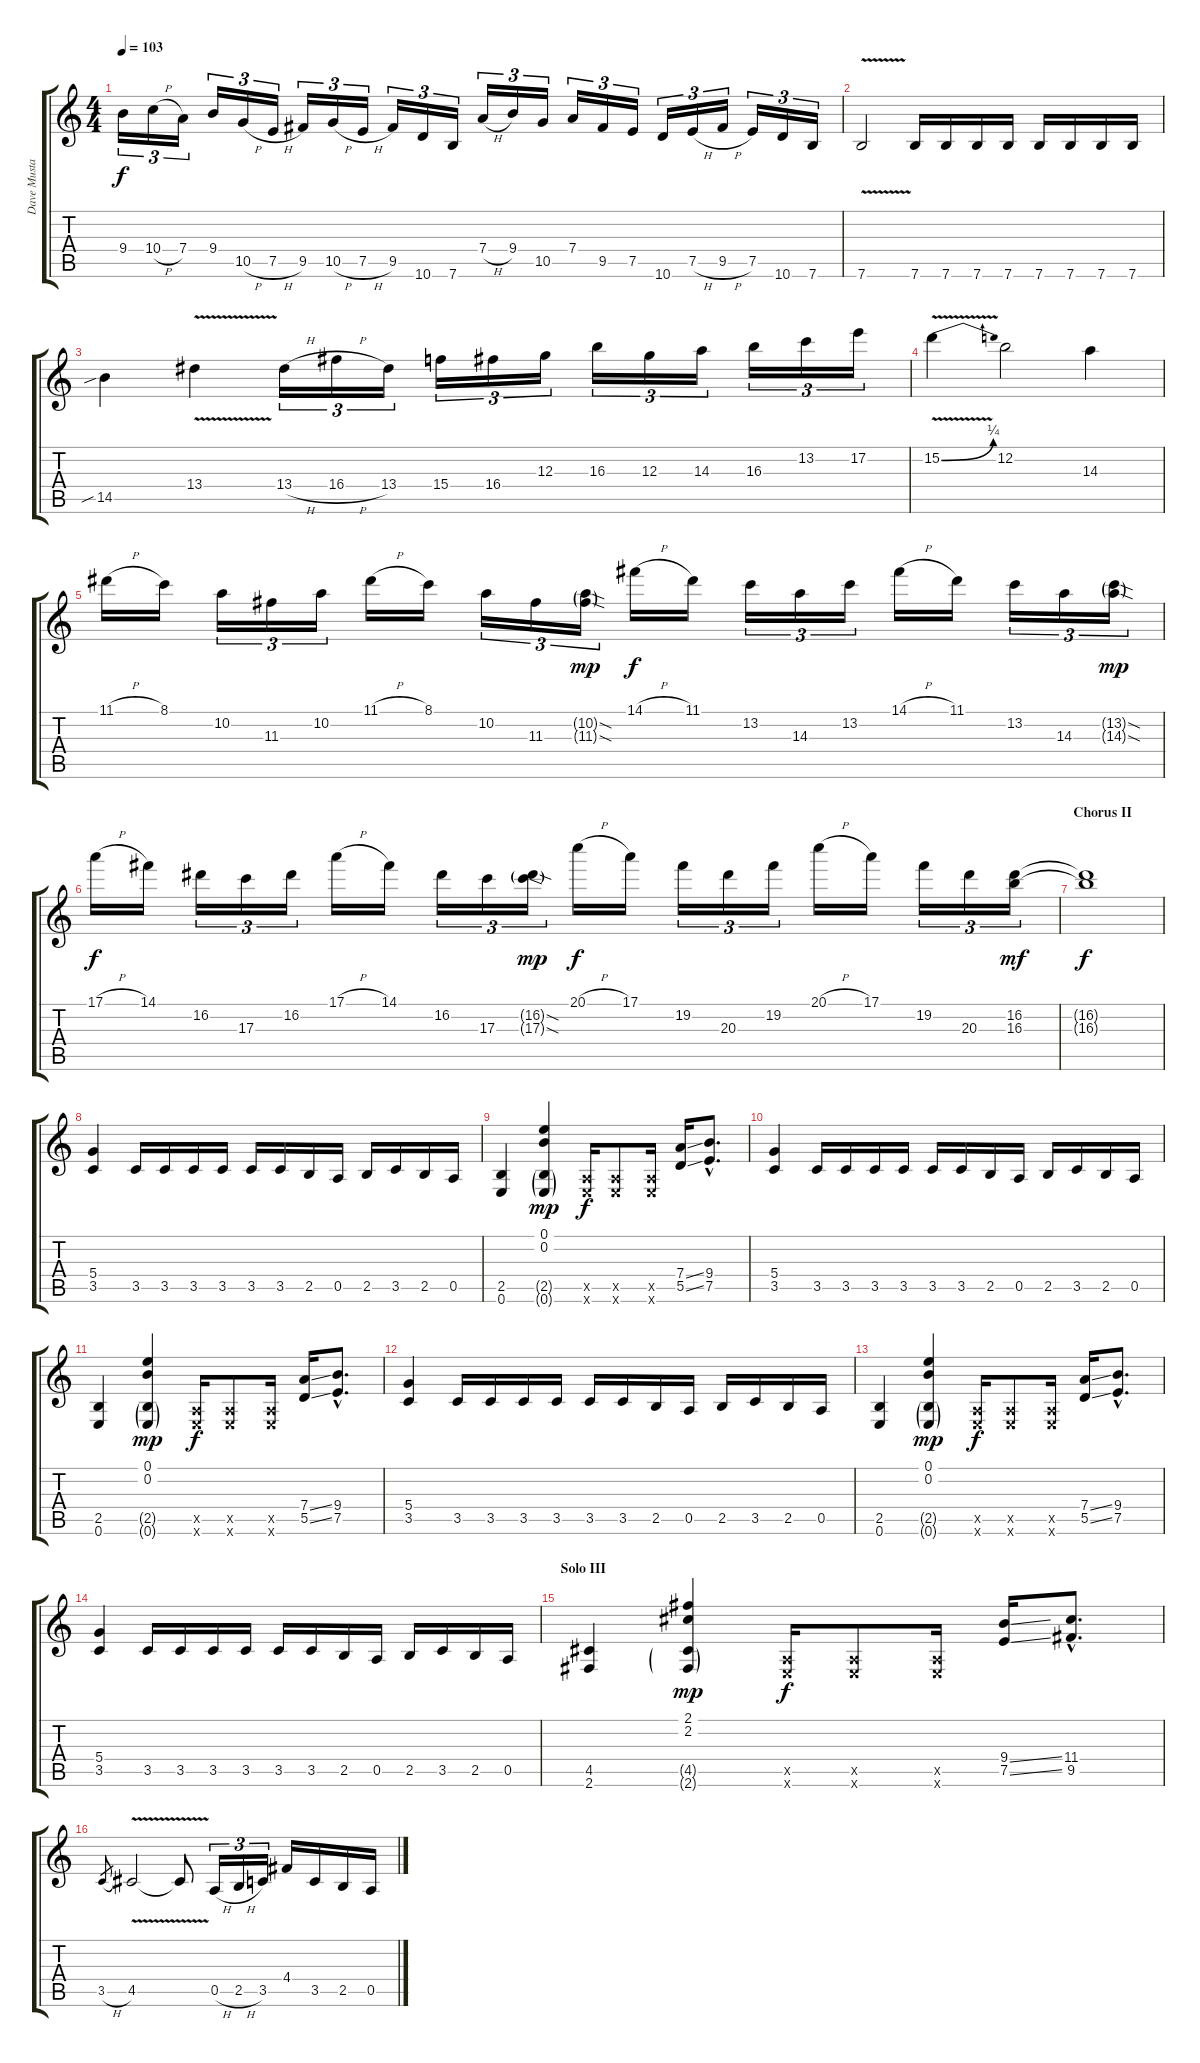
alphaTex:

\track ("Dave Mustaine" "Dave Musta") {instrument distortionguitar}
\staff {score tabs}
\tuning (E4 B3 G3 D3 A2 E2) {hide}
\ts (4 4)
\tempo 103
\clef g2
\ks c
9.4.16{tu (3 2) dy f} 10.4{h}.16{tu (3 2)} 7.4.16{tu (3 2)} 9.4.16{tu (3 2)} 10.5{h}.16{tu (3 2)} 7.5{h}.16{tu (3 2)} 9.5.16{tu (3 2)} 10.5{h}.16{tu (3 2)} 7.5{h}.16{tu (3 2)} 9.5.16{tu (3 2)} 10.6.16{tu (3 2)} 7.6.16{tu (3 2)} 7.4{h}.16{tu (3 2)} 9.4.16{tu (3 2)} 10.5.16{tu (3 2)} 7.4.16{tu (3 2)} 9.5.16{tu (3 2)} 7.5.16{tu (3 2)} 10.6.16{tu (3 2)} 7.5{h}.16{tu (3 2)} 9.5{h}.16{tu (3 2)} 7.5.16{tu (3 2)} 10.6.16{tu (3 2)} 7.6.16{tu (3 2)} |
7.6{v}.2 7.6.16 7.6.16 7.6.16 7.6.16 7.6.16 7.6.16 7.6.16 7.6.16 |
14.5{sib}.4 13.4{v}.4 13.4{h}.16{tu (3 2)} 16.4{h}.16{tu (3 2)} 13.4.16{tu (3 2)} 15.4.16{tu (3 2)} 16.4.16{tu (3 2)} 12.3.16{tu (3 2)} 16.3.16{tu (3 2)} 12.3.16{tu (3 2)} 14.3.16{tu (3 2)} 16.3.16{tu (3 2)} 13.2.16{tu (3 2)} 17.2.16{tu (3 2)} |
15.2{be (bend 0 0 60 1) v}.4 12.2.2 14.3.4 |
11.1{h}.16 8.1.16 10.2.16{tu (3 2)} 11.3.16{tu (3 2)} 10.2.16{tu (3 2)} 11.1{h}.16 8.1.16 10.2.16{tu (3 2)} 11.3.16{tu (3 2)} (10.2{sod g} 11.3{sod g}).16{tu (3 2) dy mp} 14.1{h}.16{dy f} 11.1.16 13.2.16{tu (3 2)} 14.3.16{tu (3 2)} 13.2.16{tu (3 2)} 14.1{h}.16 11.1.16 13.2.16{tu (3 2)} 14.3.16{tu (3 2)} (13.2{sod g} 14.3{sod g}).16{tu (3 2) dy mp} |
17.1{h}.16{dy f} 14.1.16 16.2.16{tu (3 2)} 17.3.16{tu (3 2)} 16.2.16{tu (3 2)} 17.1{h}.16 14.1.16 16.2.16{tu (3 2)} 17.3.16{tu (3 2)} (16.2{sod g} 17.3{sod g}).16{tu (3 2) dy mp} 20.1{h}.16{dy f} 17.1.16 19.2.16{tu (3 2)} 20.3.16{tu (3 2)} 19.2.16{tu (3 2)} 20.1{h}.16 17.1.16 19.2.16{tu (3 2)} 20.3.16{tu (3 2)} (16.2 16.3).16{tu (3 2) dy mf} |
\section ("" "Chorus II")
(16.2{t} 16.3{t}).1{dy f} |
(5.4 3.5).4 3.5.16 3.5.16 3.5.16 3.5.16 3.5.16 3.5.16 2.5.16 0.5.16 2.5.16 3.5.16 2.5.16 0.5.16 |
(2.5 0.6).4 (0.1 0.2 2.5{g} 0.6{g}).4{dy mp} (0.5{x} 0.6{x}).16{dy f} (0.5{x} 0.6{x}).8 (0.5{x} 0.6{x}).16 (7.4{ss} 5.5{ss}).16 (9.4{hac} 7.5{hac}).8{d} |
(5.4 3.5).4 3.5.16 3.5.16 3.5.16 3.5.16 3.5.16 3.5.16 2.5.16 0.5.16 2.5.16 3.5.16 2.5.16 0.5.16 |
(2.5 0.6).4 (0.1 0.2 2.5{g} 0.6{g}).4{dy mp} (0.5{x} 0.6{x}).16{dy f} (0.5{x} 0.6{x}).8 (0.5{x} 0.6{x}).16 (7.4{ss} 5.5{ss}).16 (9.4{hac} 7.5{hac}).8{d} |
(5.4 3.5).4 3.5.16 3.5.16 3.5.16 3.5.16 3.5.16 3.5.16 2.5.16 0.5.16 2.5.16 3.5.16 2.5.16 0.5.16 |
(2.5 0.6).4 (0.1 0.2 2.5{g} 0.6{g}).4{dy mp} (0.5{x} 0.6{x}).16{dy f} (0.5{x} 0.6{x}).8 (0.5{x} 0.6{x}).16 (7.4{ss} 5.5{ss}).16 (9.4{hac} 7.5{hac}).8{d} |
(5.4 3.5).4 3.5.16 3.5.16 3.5.16 3.5.16 3.5.16 3.5.16 2.5.16 0.5.16 2.5.16 3.5.16 2.5.16 0.5.16 |
\section ("" "Solo III")
(4.5 2.6).4 (2.1 2.2 4.5{g} 2.6{g}).4{dy mp} (0.5{x} 0.6{x}).16{dy f} (0.5{x} 0.6{x}).8 (0.5{x} 0.6{x}).16 (9.4{ss} 7.5{ss}).16 (11.4{hac} 9.5{hac}).8{d} |
3.5{h}.8{gr} 4.5{v}.2 4.5{t}.8 0.5{h}.16{tu (3 2)} 2.5{h}.16{tu (3 2)} 3.5.16{tu (3 2)} 4.4.16 3.5.16 2.5.16 0.5.16
